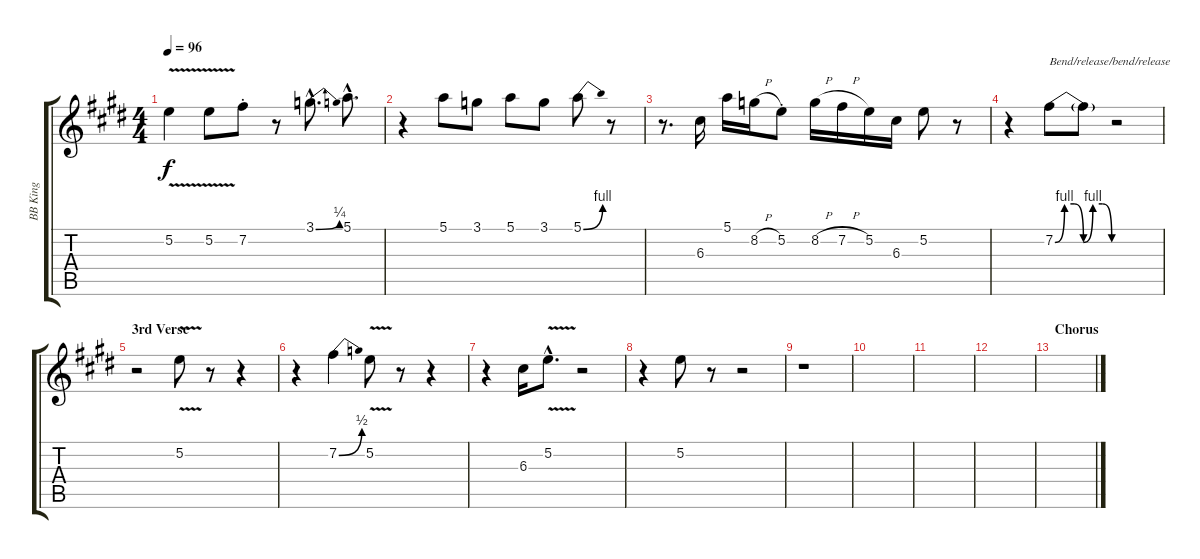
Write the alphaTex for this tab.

\track ("BB King" "BB King") {instrument overdrivenguitar}
\staff {score tabs}
\tuning (E4 B3 G3 D3 A2 E2) {hide}
\ts (4 4)
\tempo 96
\clef g2
\ks e
5.2{v}.4{dy f} 5.2{v}.8 7.2{st}.8 r.8 3.1{be (bend 0 0 60 1) hac}.8{d} 5.1{hac}.8{d} |
r.4 5.1.8 3.1.8 5.1.8 3.1.8 5.1{be (bend 0 0 60 4)}.8 r.8 |
r.8{d} 6.3.16 5.1.16 8.2{h}.16 5.2{st}.8 8.2{h}.16 7.2{h}.16 5.2.16 6.3.16 5.2.8 r.8 |
r.4 7.2{be (custom 0 0 10 4 20 4 30 0 40 4 50 4 60 0)}.8{txt "Bend/release/bend/release"} 7.2{t}.8 r.2 |
\section ("" "3rd Verse")
r.2 5.2{v}.8 r.8 r.4 |
r.4 7.2{be (bend 0 0 60 2)}.4 5.2{v}.8 r.8 r.4 |
r.4 6.3.16 5.2{v hac}.8{d} r.2 |
r.4 5.2.8 r.8 r.2 |
r.1 |
|
|
|
\section ("" "Chorus")
